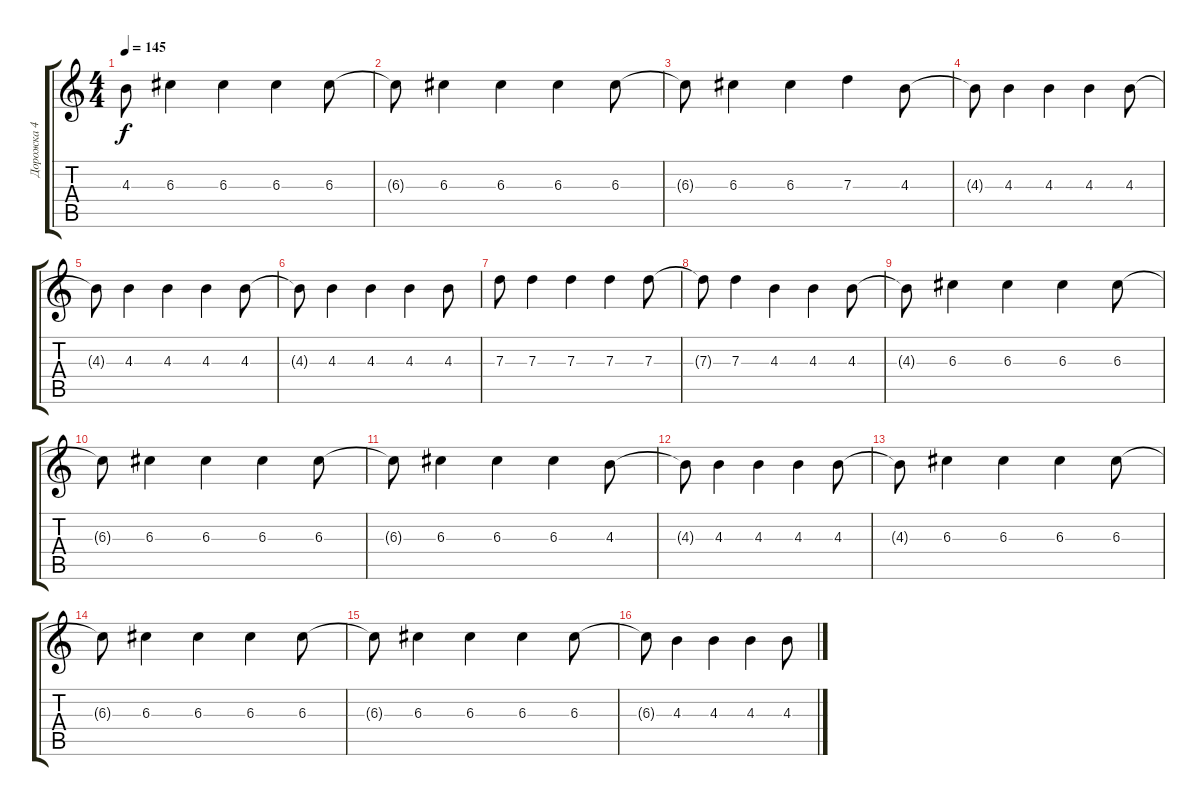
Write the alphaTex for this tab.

\track ("Дорожка 4" "Дорожка 4") {instrument electricguitarmuted}
\staff {score tabs}
\tuning (E4 B3 G3 D3 A2 E2) {hide}
\ts (4 4)
\tempo 145
\clef g2
\ks c
4.3{t}.8{dy f} 6.3.4 6.3.4 6.3.4 6.3.8 |
6.3{t}.8 6.3.4 6.3.4 6.3.4 6.3.8 |
6.3{t}.8 6.3.4 6.3.4 7.3.4 4.3.8 |
4.3{t}.8 4.3.4 4.3.4 4.3.4 4.3.8 |
4.3{t}.8 4.3.4 4.3.4 4.3.4 4.3.8 |
4.3{t}.8 4.3.4 4.3.4 4.3.4 4.3.8 |
7.3.8 7.3.4 7.3.4 7.3.4 7.3.8 |
7.3{t}.8 7.3.4 4.3.4 4.3.4 4.3.8 |
4.3{t}.8 6.3.4 6.3.4 6.3.4 6.3.8 |
6.3{t}.8 6.3.4 6.3.4 6.3.4 6.3.8 |
6.3{t}.8 6.3.4 6.3.4 6.3.4 4.3.8 |
4.3{t}.8 4.3.4 4.3.4 4.3.4 4.3.8 |
4.3{t}.8 6.3.4 6.3.4 6.3.4 6.3.8 |
6.3{t}.8 6.3.4 6.3.4 6.3.4 6.3.8 |
6.3{t}.8 6.3.4 6.3.4 6.3.4 6.3.8 |
6.3{t}.8 4.3.4 4.3.4 4.3.4 4.3.8
